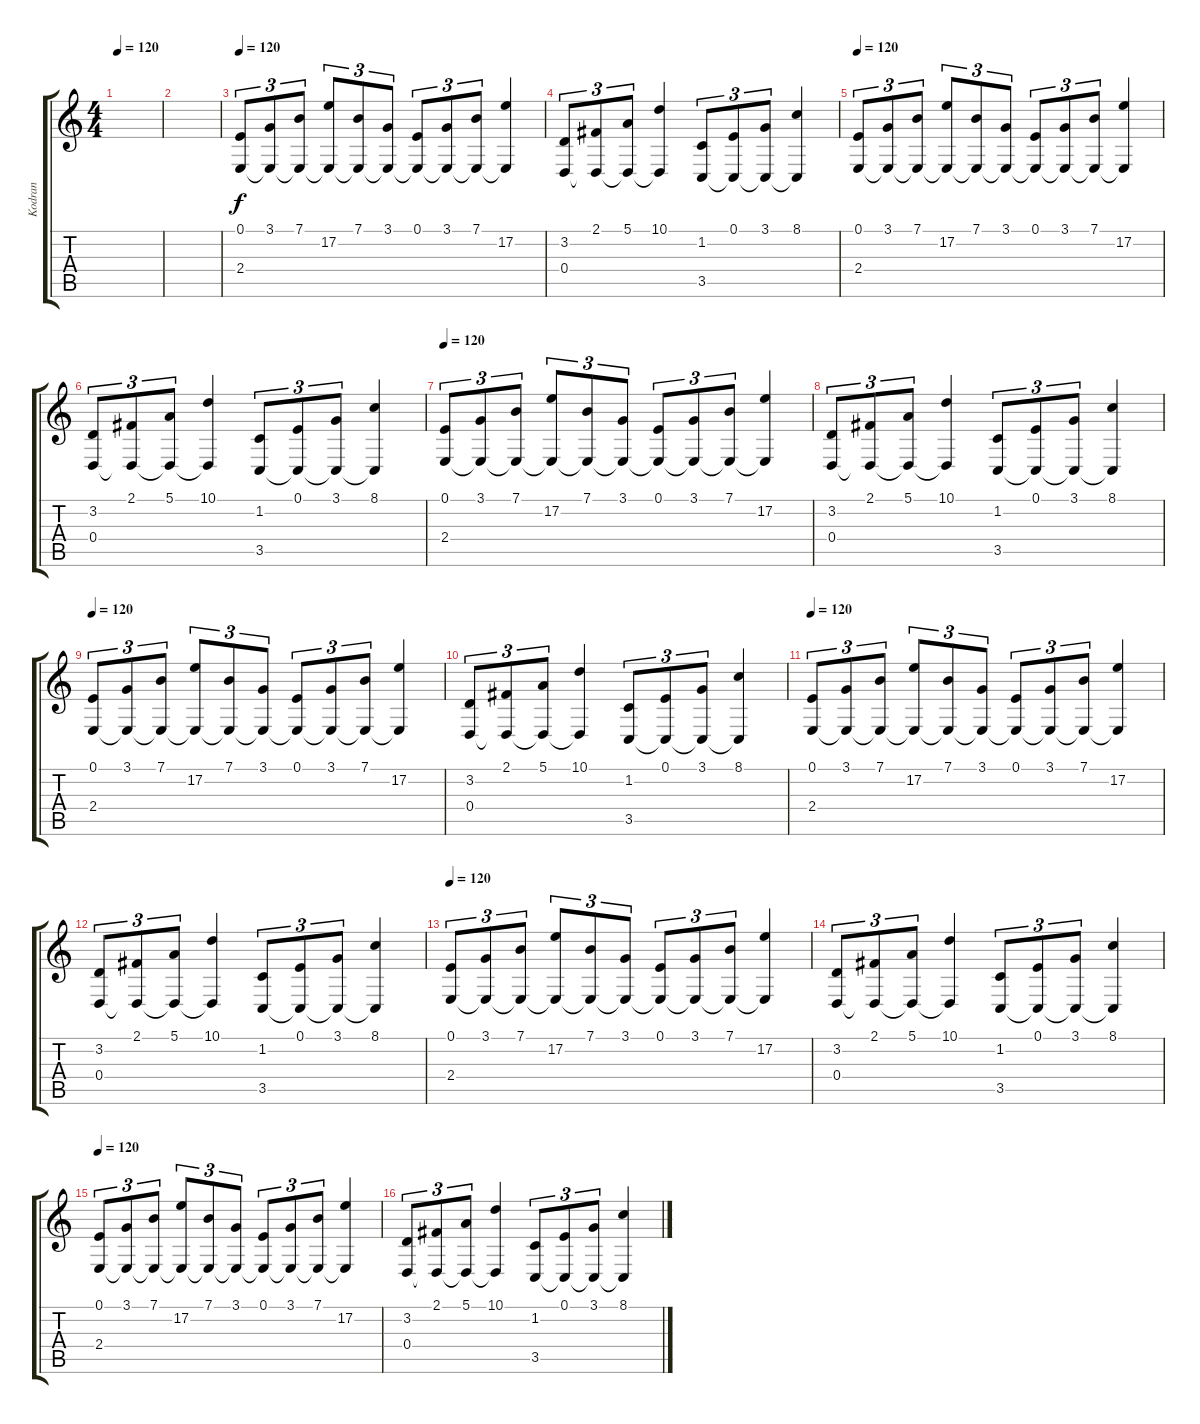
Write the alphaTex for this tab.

\track ("Kodran" "Kodran") {instrument orchestralharp}
\staff {score tabs}
\tuning (E4 B3 G3 D3 A2 E2) {hide}
\ts (4 4)
\tempo 120
\clef g2
\ks c
|
|
\tempo 120
(0.1 2.4).8{tu (3 2)} (3.1 2.4{t}).8{tu (3 2)} (7.1 2.4{t}).8{tu (3 2)} (17.2 2.4{t}).8{tu (3 2)} (7.1 2.4{t}).8{tu (3 2)} (3.1 2.4{t}).8{tu (3 2)} (0.1 2.4{t}).8{tu (3 2)} (3.1 2.4{t}).8{tu (3 2)} (7.1 2.4{t}).8{tu (3 2)} (17.2 2.4{t}).4 |
(3.2 0.4).8{tu (3 2)} (2.1 0.4{t}).8{tu (3 2)} (5.1 0.4{t}).8{tu (3 2)} (10.1 0.4{t}).4 (1.2 3.5).8{tu (3 2)} (0.1 3.5{t}).8{tu (3 2)} (3.1 3.5{t}).8{tu (3 2)} (8.1 3.5{t}).4 |
\tempo 120
(0.1 2.4).8{tu (3 2)} (3.1 2.4{t}).8{tu (3 2)} (7.1 2.4{t}).8{tu (3 2)} (17.2 2.4{t}).8{tu (3 2)} (7.1 2.4{t}).8{tu (3 2)} (3.1 2.4{t}).8{tu (3 2)} (0.1 2.4{t}).8{tu (3 2)} (3.1 2.4{t}).8{tu (3 2)} (7.1 2.4{t}).8{tu (3 2)} (17.2 2.4{t}).4 |
(3.2 0.4).8{tu (3 2)} (2.1 0.4{t}).8{tu (3 2)} (5.1 0.4{t}).8{tu (3 2)} (10.1 0.4{t}).4 (1.2 3.5).8{tu (3 2)} (0.1 3.5{t}).8{tu (3 2)} (3.1 3.5{t}).8{tu (3 2)} (8.1 3.5{t}).4 |
\tempo 120
(0.1 2.4).8{tu (3 2)} (3.1 2.4{t}).8{tu (3 2)} (7.1 2.4{t}).8{tu (3 2)} (17.2 2.4{t}).8{tu (3 2)} (7.1 2.4{t}).8{tu (3 2)} (3.1 2.4{t}).8{tu (3 2)} (0.1 2.4{t}).8{tu (3 2)} (3.1 2.4{t}).8{tu (3 2)} (7.1 2.4{t}).8{tu (3 2)} (17.2 2.4{t}).4 |
(3.2 0.4).8{tu (3 2)} (2.1 0.4{t}).8{tu (3 2)} (5.1 0.4{t}).8{tu (3 2)} (10.1 0.4{t}).4 (1.2 3.5).8{tu (3 2)} (0.1 3.5{t}).8{tu (3 2)} (3.1 3.5{t}).8{tu (3 2)} (8.1 3.5{t}).4 |
\tempo 120
(0.1 2.4).8{tu (3 2)} (3.1 2.4{t}).8{tu (3 2)} (7.1 2.4{t}).8{tu (3 2)} (17.2 2.4{t}).8{tu (3 2)} (7.1 2.4{t}).8{tu (3 2)} (3.1 2.4{t}).8{tu (3 2)} (0.1 2.4{t}).8{tu (3 2)} (3.1 2.4{t}).8{tu (3 2)} (7.1 2.4{t}).8{tu (3 2)} (17.2 2.4{t}).4 |
(3.2 0.4).8{tu (3 2)} (2.1 0.4{t}).8{tu (3 2)} (5.1 0.4{t}).8{tu (3 2)} (10.1 0.4{t}).4 (1.2 3.5).8{tu (3 2)} (0.1 3.5{t}).8{tu (3 2)} (3.1 3.5{t}).8{tu (3 2)} (8.1 3.5{t}).4 |
\tempo 120
(0.1 2.4).8{tu (3 2)} (3.1 2.4{t}).8{tu (3 2)} (7.1 2.4{t}).8{tu (3 2)} (17.2 2.4{t}).8{tu (3 2)} (7.1 2.4{t}).8{tu (3 2)} (3.1 2.4{t}).8{tu (3 2)} (0.1 2.4{t}).8{tu (3 2)} (3.1 2.4{t}).8{tu (3 2)} (7.1 2.4{t}).8{tu (3 2)} (17.2 2.4{t}).4 |
(3.2 0.4).8{tu (3 2)} (2.1 0.4{t}).8{tu (3 2)} (5.1 0.4{t}).8{tu (3 2)} (10.1 0.4{t}).4 (1.2 3.5).8{tu (3 2)} (0.1 3.5{t}).8{tu (3 2)} (3.1 3.5{t}).8{tu (3 2)} (8.1 3.5{t}).4 |
\tempo 120
(0.1 2.4).8{tu (3 2)} (3.1 2.4{t}).8{tu (3 2)} (7.1 2.4{t}).8{tu (3 2)} (17.2 2.4{t}).8{tu (3 2)} (7.1 2.4{t}).8{tu (3 2)} (3.1 2.4{t}).8{tu (3 2)} (0.1 2.4{t}).8{tu (3 2)} (3.1 2.4{t}).8{tu (3 2)} (7.1 2.4{t}).8{tu (3 2)} (17.2 2.4{t}).4 |
(3.2 0.4).8{tu (3 2)} (2.1 0.4{t}).8{tu (3 2)} (5.1 0.4{t}).8{tu (3 2)} (10.1 0.4{t}).4 (1.2 3.5).8{tu (3 2)} (0.1 3.5{t}).8{tu (3 2)} (3.1 3.5{t}).8{tu (3 2)} (8.1 3.5{t}).4 |
\tempo 120
(0.1 2.4).8{tu (3 2)} (3.1 2.4{t}).8{tu (3 2)} (7.1 2.4{t}).8{tu (3 2)} (17.2 2.4{t}).8{tu (3 2)} (7.1 2.4{t}).8{tu (3 2)} (3.1 2.4{t}).8{tu (3 2)} (0.1 2.4{t}).8{tu (3 2)} (3.1 2.4{t}).8{tu (3 2)} (7.1 2.4{t}).8{tu (3 2)} (17.2 2.4{t}).4 |
(3.2 0.4).8{tu (3 2)} (2.1 0.4{t}).8{tu (3 2)} (5.1 0.4{t}).8{tu (3 2)} (10.1 0.4{t}).4 (1.2 3.5).8{tu (3 2)} (0.1 3.5{t}).8{tu (3 2)} (3.1 3.5{t}).8{tu (3 2)} (8.1 3.5{t}).4
